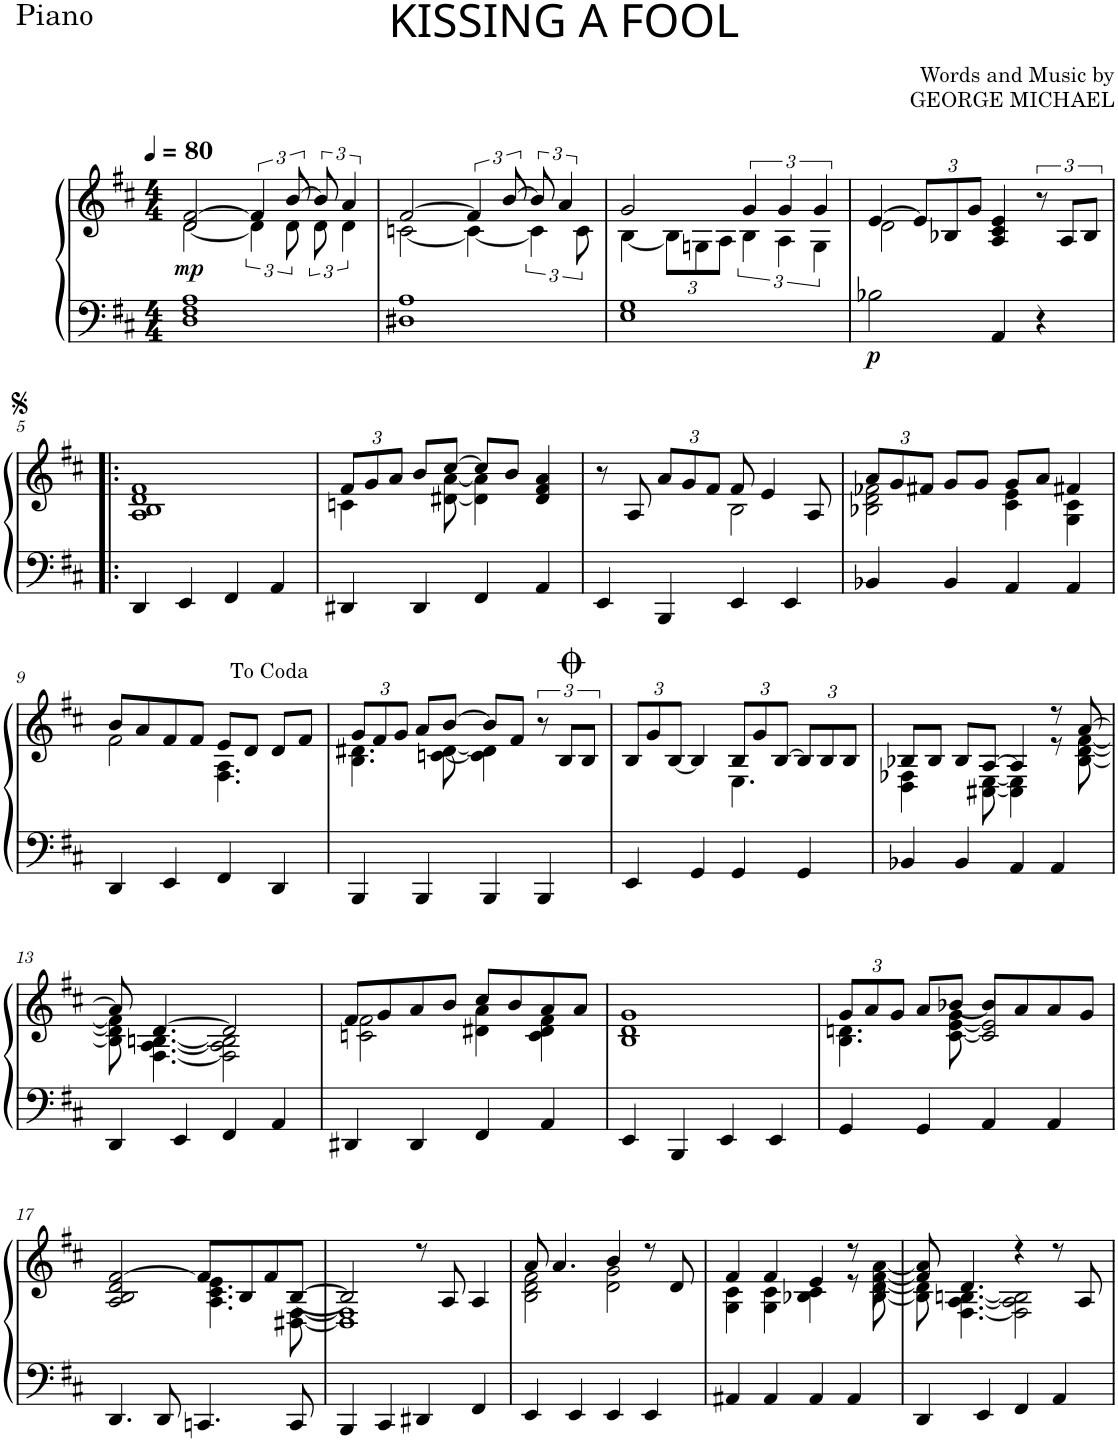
**kern	**kern	**dynam
*part1	*part1	*part1
*staff2	*staff1	*staff1/2
*I"Piano	*	*
*I'P	*	*
*clefF4	*clefG2	*
*k[f#c#]	*k[f#c#]	*
*M4/4	*M4/4	*
*MM80	*MM80	*
=1	=1	=1
*	*^	*
!	!	!	!LO:DY:b
1D 1F# 1A	2d/ [2f#/	[<2d\	mp
.	6f#/]	6d\]	.
.	[>12b/	12d\	.
.	12b/]	12d\	.
.	6a/	6d\	.
=2	=2	=2	=2
1D#X 1A	[>2f#/	[<2cn\	.
.	6f#/]	4c\_	.
.	[12b/	.	.
.	12b/]	6c\]	.
.	6a/	.	.
.	.	12c\	.
=3	=3	=3	=3
1E 1G	2g/	[<4B\	.
*	*	*Xbrackettup	*
.	.	12B\L]	.
.	.	12Gn\	.
.	.	12A\J	.
*	*brackettup	*	*
.	6g/	6B\	.
.	6g/	6A\	.
.	6g/	6G\	.
=4	=4	=4	=4
!	!	!	!LO:DY:b=2
2B-X\	[>4e/	2d\	p
*	*Xbrackettup	*	*
.	12e/L]	.	.
.	12B-X/	.	.
.	12g/J	.	.
4AA/	4A/ 4c#/ 4e/	2ryy	.
*	*brackettup	*	*
4r	12r	.	.
.	12A/L	.	.
.	12B-/J	.	.
*	*v	*v	*
!!LO:LB:g=z
=5!|:	=5!|:	=5!|:
4DD/	1A 1B 1d 1f#	.
4EE/	.	.
4FF#/	.	.
4AA/	.	.
=6	=6	=6
*	*Xbrackettup	*
*	*^	*
4DD#X/	12f#/L	4cn\	.
.	12g/	.	.
.	12a/J	.	.
4DD#/	8b/L	8ryy	.
.	[>8cc#/J	[8d#X\ [8a\	.
4FF#/	8cc#/L]	4d#\] 4a\]	.
.	8b/J	.	.
4AA/	4d#/ 4f#/ 4a/	4ryy	.
=7	=7	=7	=7
4EE/	8r	2ryy	.
.	8A/	.	.
4BBB/	12a/L	.	.
.	12g/	.	.
.	12f#/J	.	.
4EE/	8f#/	2B\	.
.	4e/	.	.
4EE/	.	.	.
.	8A/	.	.
=8	=8	=8	=8
4BB-X/	12a/L	2B-X\ 2d\ 2f-X\	.
.	12g/	.	.
.	12f#X/J	.	.
4BB-/	8g/L	.	.
.	8g/J	.	.
4AA/	8g/L	4c#\ 4e\	.
.	8a/J	.	.
4AA/	4f#X/	4G\ 4c#\	.
!!LO:LB:g=z	!!
=9	=9	=9	=9
4DD/	8b/L	2f#\	.
.	8a/	.	.
4EE/	8f#/	.	.
.	8f#/J	.	.
4FF#/	8e/L	4.F#\ 4.A\	.
.	8d/J	.	.
4DD/	8d/L	.	.
.	8f#/J	8ryy	.
=10	=10	=10	=10
4BBB/	12g/L	4.B\ 4.d#X\	.
.	12f#/	.	.
.	12g/J	.	.
4BBB/	8a/L	.	.
.	[8b/J	[8cn\ [8d#\	.
4BBB/	8b/L]	4c\] 4d#\]	.
.	8f#/J	.	.
*	*brackettup	*	*
4BBB/	12r	4ryy	.
.	12B/L	.	.
.	12B/J	.	.
=11	=11	=11	=11
*	*Xbrackettup	*	*
4EE/	12B/L	2ryy	.
.	12g/	.	.
.	[12B/J	.	.
4GG/	4B/]	.	.
4GG/	12B/L	4.E\	.
.	12g/	.	.
.	[12B/J	.	.
4GG/	12B/L]	.	.
.	12B/	.	.
.	.	8ryy	.
.	12B/J	.	.
=12	=12	=12	=12
4BB-X/	8B-X/L	4D\ 4F-X\	.
.	8B-/J	.	.
4BB-/	8B-/L	8ryy	.
.	[>8A/J	[8C#X\ [8E\	.
4AA/	4A/]	4C#\] 4E\]	.
4AA/	8r	8r	.
.	[8a/	[8B-\ [8d\ [8f#\	.
!!LO:LB:g=z	!!
=13	=13	=13	=13
4DD/	8a/]	8B-\] 8d\] 8f#\]	.
.	[4.d/	[4.F#\ [4.A\ [4.Bn\	.
4EE/	.	.	.
4FF#/	2d/]	2F#\] 2A\] 2B\]	.
4AA/	.	.	.
=14	=14	=14	=14
4DD#X/	8f#/L	2cn\ 2f#\	.
.	8g/	.	.
4DD#/	8a/	.	.
.	8b/J	.	.
4FF#/	8cc#/L	4d#X\ 4a\	.
.	8b/	.	.
4AA/	8a/	4c\ 4d#\ 4f#\	.
.	8a/J	.	.
=15	=15	=15	=15
4EE/	1g	1B 1d	.
4BBB/	.	.	.
4EE/	.	.	.
4EE/	.	.	.
=16	=16	=16	=16
4GG/	12g/L	4.B\ 4.dn\	.
.	12a/	.	.
.	12g/J	.	.
4GG/	8a/L	.	.
.	[<8b-X/J	[8c#\ [8e\ 8g\	.
4AA/	8b-/L]	2c#/] 2e/]	.
.	8a/	.	.
4AA/	8a/	.	.
.	8g/J	.	.
!!LO:LB:g=z	!!
=17	=17	=17	=17
4.DD/	2A/ 2B/ 2d/ [2f#/	2ryy	.
8DD/	.	.	.
4.CCn/	8f#/L]	4.A\ 4.c#\ 4.e\	.
.	8B/	.	.
.	8f#/	.	.
8CC/	(<[8B/J	[8D#X\ [8F#\	.
=18	=18	=18	=18
4BBB/	2B/])	1D#] 1F#]	.
4CC#/	.	.	.
4DD#X/	8r	.	.
.	8A/	.	.
4FF#/	4A/	.	.
=19	=19	=19	=19
4EE/	8a/	2B\ 2d\ 2f#\	.
.	4.a/	.	.
4EE/	.	.	.
4EE/	4b/	2d\ 2g\	.
4EE/	8r	.	.
.	8d/	.	.
=20	=20	=20	=20
4AA#X/	4f#/	4G\ 4c#\	.
4AA#/	4f#/	4G\ 4c#\	.
4AA#/	4e/	4B-X\ 4c#\	.
4AA#/	8r	8r	.
.	[8f#\ [8a\	[8B-\ [8d\	.
=21	=21	=21	=21
4DD/	8f#/] 8a/]	8B-\] 8d\]	.
.	4.d/	[4.F#\ [4.A\ [4.Bn\	.
4EE/	.	.	.
4FF#/	4r	2F#\] 2A\] 2B\]	.
4AA/	8r	.	.
.	8A/	.	.
*	*v	*v	*
=	=	=
*-	*-	*-
